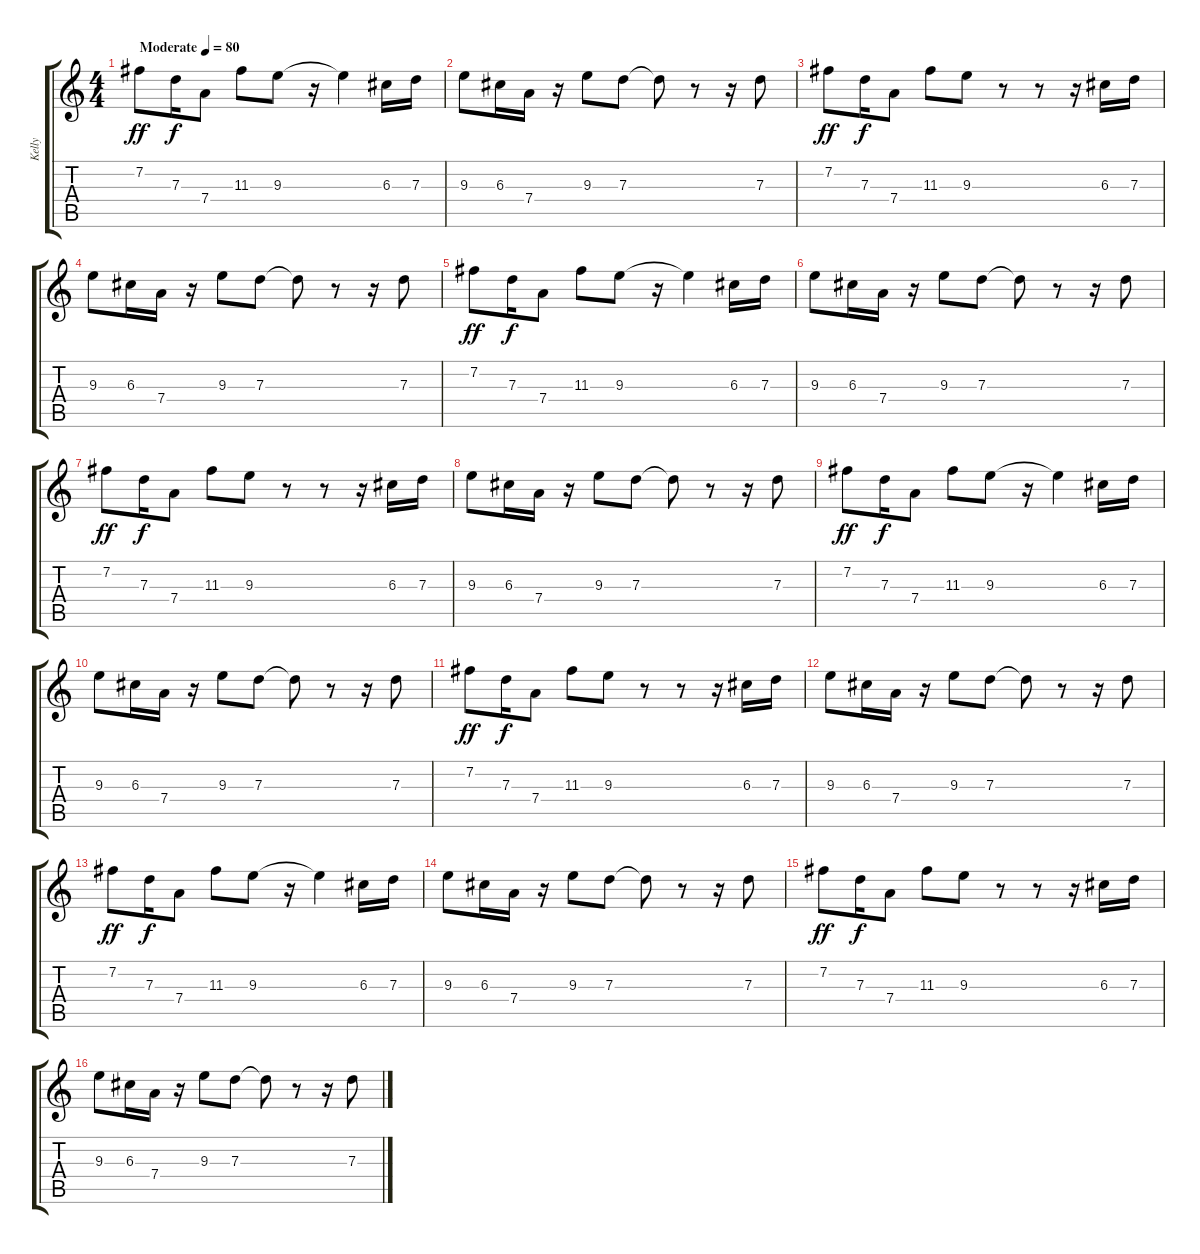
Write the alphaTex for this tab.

\track ("Kelly" "Kelly") {instrument acousticguitarnylon}
\staff {score tabs}
\tuning (E4 B3 G3 D3 A2 E2) {hide}
\ts (4 4)
\tempo (80 "Moderate")
\clef g2
\ks c
7.2.8{dy ff instrument acousticguitarnylon} 7.3.16{dy f} 7.4.8 11.3.8 9.3.8 r.16 9.3{t}.4 6.3.16 7.3.16 |
9.3.8 6.3.16 7.4.16 r.16 9.3.8 7.3.8 7.3{t}.8 r.8 r.16 7.3.8 |
7.2.8{dy ff} 7.3.16{dy f} 7.4.8 11.3.8 9.3.8 r.8 r.8 r.16 6.3.16 7.3.16 |
9.3.8 6.3.16 7.4.16 r.16 9.3.8 7.3.8 7.3{t}.8 r.8 r.16 7.3.8 |
7.2.8{dy ff} 7.3.16{dy f} 7.4.8 11.3.8 9.3.8 r.16 9.3{t}.4 6.3.16 7.3.16 |
9.3.8 6.3.16 7.4.16 r.16 9.3.8 7.3.8 7.3{t}.8 r.8 r.16 7.3.8 |
7.2.8{dy ff} 7.3.16{dy f} 7.4.8 11.3.8 9.3.8 r.8 r.8 r.16 6.3.16 7.3.16 |
9.3.8 6.3.16 7.4.16 r.16 9.3.8 7.3.8 7.3{t}.8 r.8 r.16 7.3.8 |
7.2.8{dy ff} 7.3.16{dy f} 7.4.8 11.3.8 9.3.8 r.16 9.3{t}.4 6.3.16 7.3.16 |
9.3.8 6.3.16 7.4.16 r.16 9.3.8 7.3.8 7.3{t}.8 r.8 r.16 7.3.8 |
7.2.8{dy ff} 7.3.16{dy f} 7.4.8 11.3.8 9.3.8 r.8 r.8 r.16 6.3.16 7.3.16 |
9.3.8 6.3.16 7.4.16 r.16 9.3.8 7.3.8 7.3{t}.8 r.8 r.16 7.3.8 |
7.2.8{dy ff} 7.3.16{dy f} 7.4.8 11.3.8 9.3.8 r.16 9.3{t}.4 6.3.16 7.3.16 |
9.3.8 6.3.16 7.4.16 r.16 9.3.8 7.3.8 7.3{t}.8 r.8 r.16 7.3.8 |
7.2.8{dy ff} 7.3.16{dy f} 7.4.8 11.3.8 9.3.8 r.8 r.8 r.16 6.3.16 7.3.16 |
9.3.8 6.3.16 7.4.16 r.16 9.3.8 7.3.8 7.3{t}.8 r.8 r.16 7.3.8
